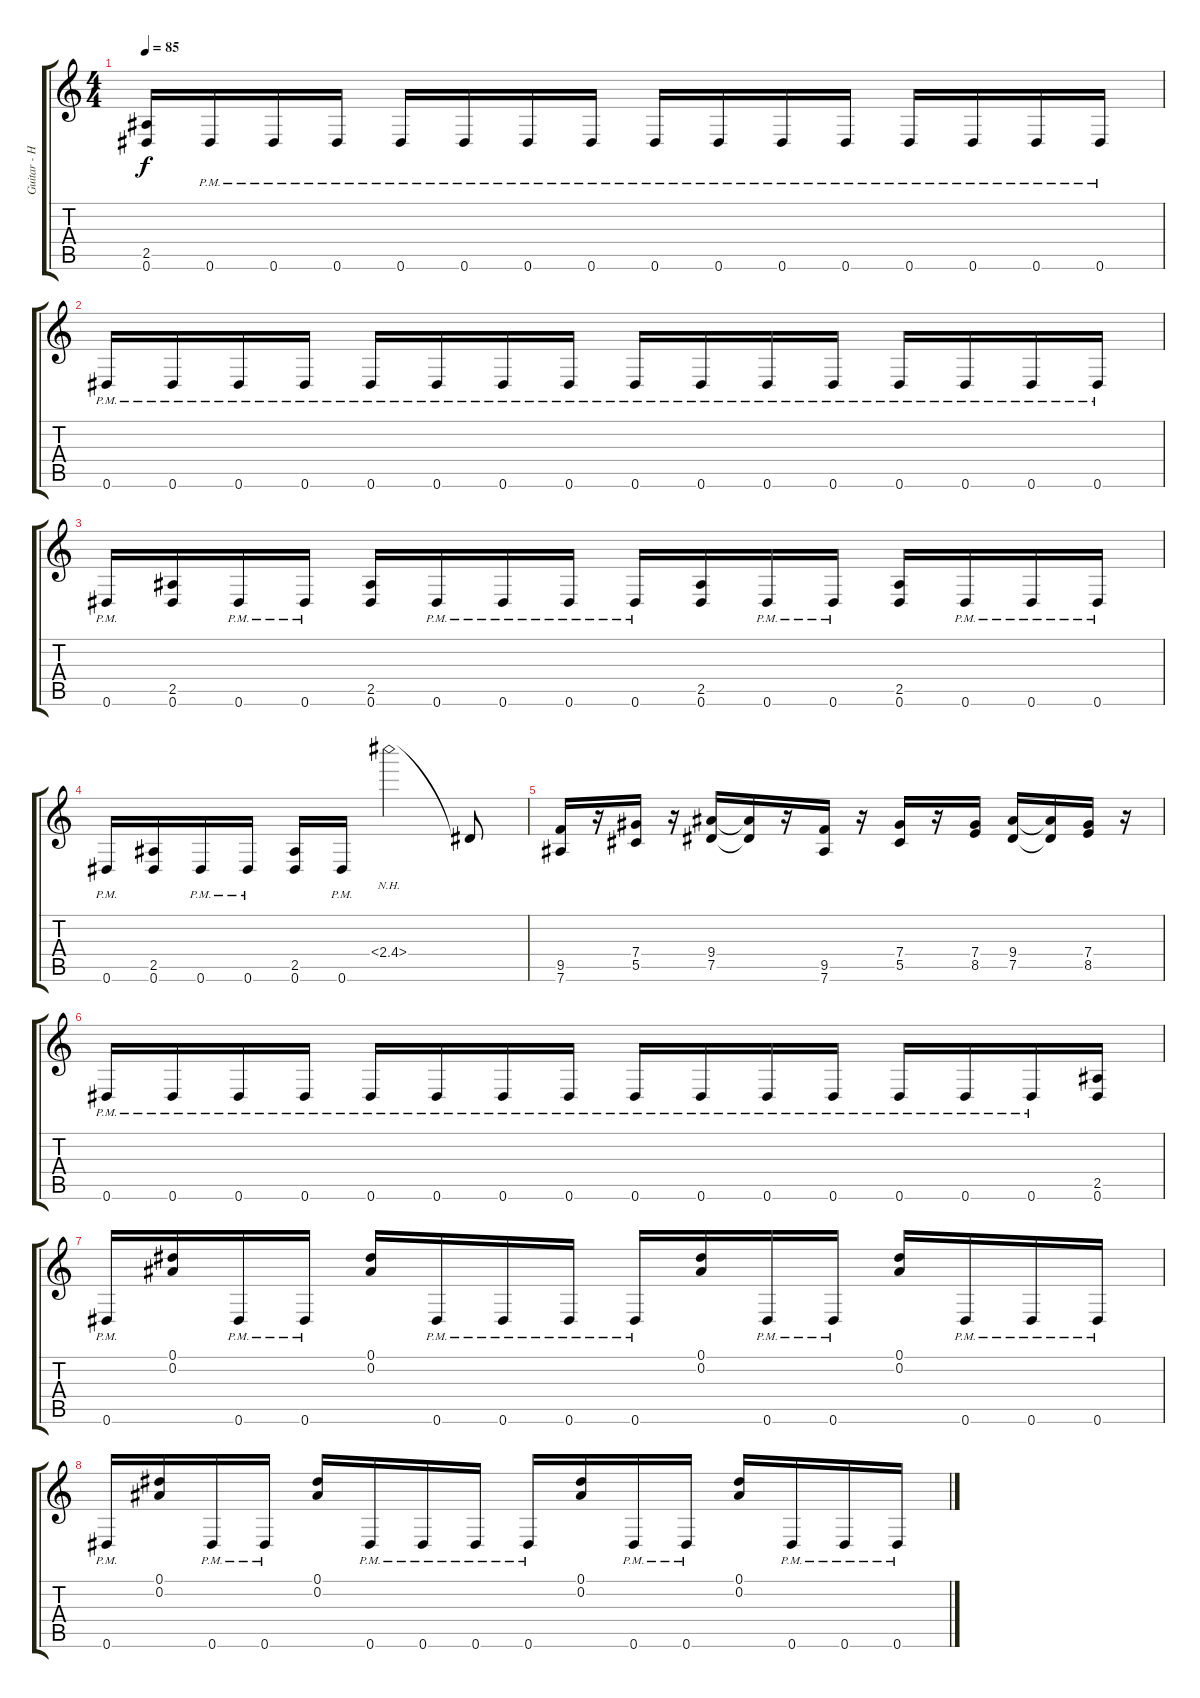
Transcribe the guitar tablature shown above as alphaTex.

\track ("Guitar - Henjo Richter" "Guitar - H") {instrument distortionguitar}
\staff {score tabs}
\tuning (Eb4 Bb3 Gb3 Db3 Ab2 Eb2) {hide}
\ts (4 4)
\tempo 85
\clef g2
\ks c
(2.5 0.6).16{dy f} 0.6{pm}.16 0.6{pm}.16 0.6{pm}.16 0.6{pm}.16 0.6{pm}.16 0.6{pm}.16 0.6{pm}.16 0.6{pm}.16 0.6{pm}.16 0.6{pm}.16 0.6{pm}.16 0.6{pm}.16 0.6{pm}.16 0.6{pm}.16 0.6{pm}.16 |
0.6{pm}.16 0.6{pm}.16 0.6{pm}.16 0.6{pm}.16 0.6{pm}.16 0.6{pm}.16 0.6{pm}.16 0.6{pm}.16 0.6{pm}.16 0.6{pm}.16 0.6{pm}.16 0.6{pm}.16 0.6{pm}.16 0.6{pm}.16 0.6{pm}.16 0.6{pm}.16 |
0.6{pm}.16 (2.5 0.6).16 0.6{pm}.16 0.6{pm}.16 (2.5 0.6).16 0.6{pm}.16 0.6{pm}.16 0.6{pm}.16 0.6{pm}.16 (2.5 0.6).16 0.6{pm}.16 0.6{pm}.16 (2.5 0.6).16 0.6{pm}.16 0.6{pm}.16 0.6{pm}.16 |
0.6{pm}.16 (2.5 0.6).16 0.6{pm}.16 0.6{pm}.16 (2.5 0.6).16 0.6{pm}.16 2.4{nh}.2 2.4{t}.8 |
(9.5 7.6).16 r.16 (7.4 5.5).16 r.16 (9.4 7.5).16 (9.4{t} 7.5{t}).16 r.16 (9.5 7.6).16 r.16 (7.4 5.5).16 r.16 (7.4 8.5).16 (9.4 7.5).16 (9.4{t} 7.5{t}).16 (7.4 8.5).16 r.16 |
0.6{pm}.16 0.6{pm}.16 0.6{pm}.16 0.6{pm}.16 0.6{pm}.16 0.6{pm}.16 0.6{pm}.16 0.6{pm}.16 0.6{pm}.16 0.6{pm}.16 0.6{pm}.16 0.6{pm}.16 0.6{pm}.16 0.6{pm}.16 0.6{pm}.16 (2.5 0.6).16 |
0.6{pm}.16 (0.1 0.2).16 0.6{pm}.16 0.6{pm}.16 (0.1 0.2).16 0.6{pm}.16 0.6{pm}.16 0.6{pm}.16 0.6{pm}.16 (0.1 0.2).16 0.6{pm}.16 0.6{pm}.16 (0.1 0.2).16 0.6{pm}.16 0.6{pm}.16 0.6{pm}.16 |
0.6{pm}.16 (0.1 0.2).16 0.6{pm}.16 0.6{pm}.16 (0.1 0.2).16 0.6{pm}.16 0.6{pm}.16 0.6{pm}.16 0.6{pm}.16 (0.1 0.2).16 0.6{pm}.16 0.6{pm}.16 (0.1 0.2).16 0.6{pm}.16 0.6{pm}.16 0.6{pm}.16
